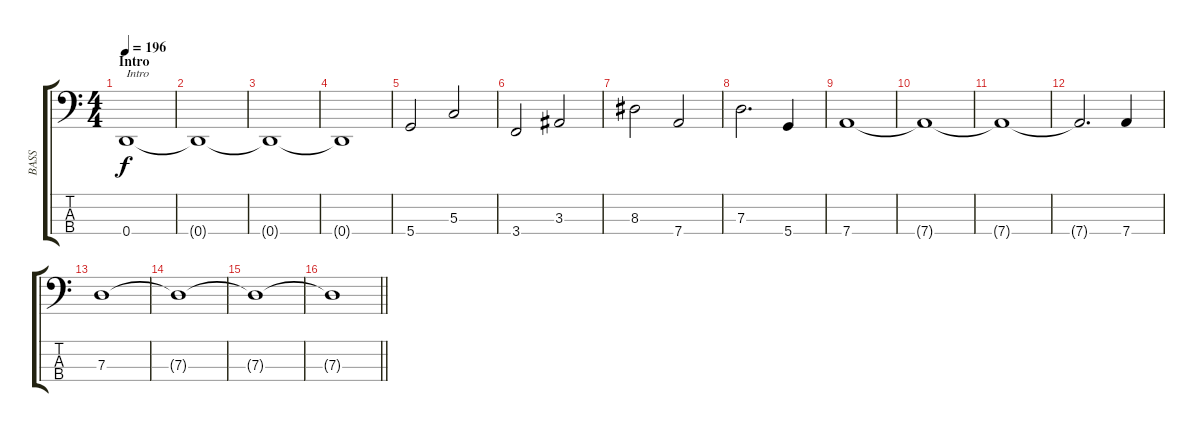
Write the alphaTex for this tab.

\track ("BASS" "BASS") {instrument electricbassfinger}
\staff {score tabs}
\tuning (F2 C2 G1 D1) {hide}
\ts (4 4)
\section ("" "Intro")
\tempo 196
\clef f4
\ks c
0.4.1{txt "Intro" dy f instrument electricbassfinger} |
0.4{t}.1 |
0.4{t}.1 |
0.4{t}.1 |
5.4.2 5.3.2 |
3.4.2 3.3.2 |
8.3.2 7.4.2 |
7.3.2{d} 5.4.4 |
7.4.1 |
7.4{t}.1 |
7.4{t}.1 |
7.4{t}.2{d} 7.4.4 |
7.3.1 |
7.3{t}.1 |
7.3{t}.1 |
\barLineRight lightlight
7.3{t}.1
